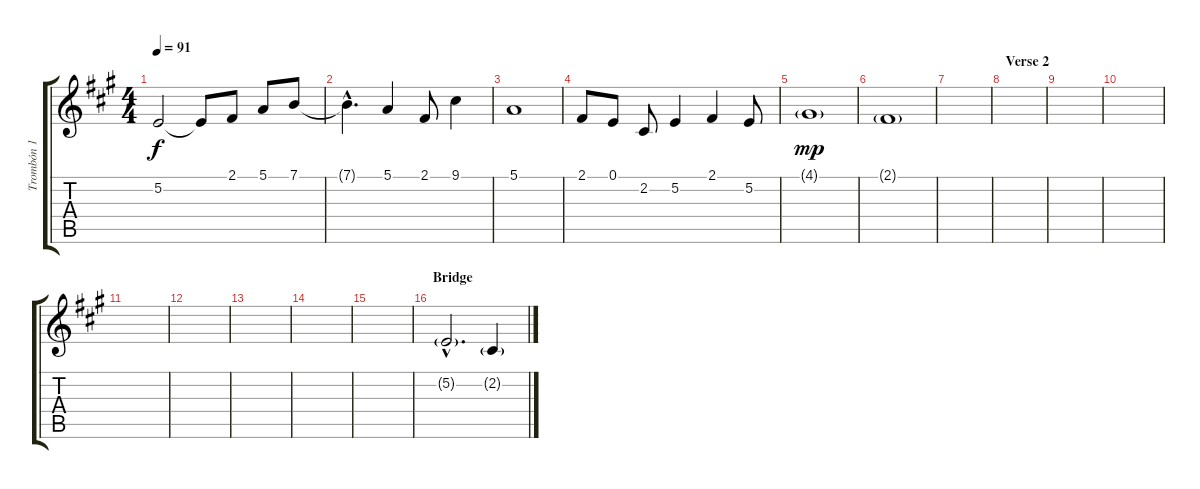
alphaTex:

\track ("Trombón 1" "Trombón 1") {instrument trombone}
\staff {score tabs}
\tuning (E4 B3 G3 D3 A2 E2) {hide}
\ts (4 4)
\tempo 91
\clef g2
\ks a
5.2{t}.2{dy f} 5.2{t}.8 2.1.8 5.1.8 7.1.8 |
7.1{hac t}.4{d} 5.1.4 2.1.8 9.1.4 |
5.1.1 |
2.1.8 0.1.8 2.2.8 5.2.4 2.1.4 5.2.8 |
4.1{g}.1{dy mp} |
2.1{g}.1 |
|
\section ("" "Verse 2")
|
|
|
|
|
|
|
|
\section ("" "Bridge")
5.2{g hac}.2{d} 2.2{g}.4
